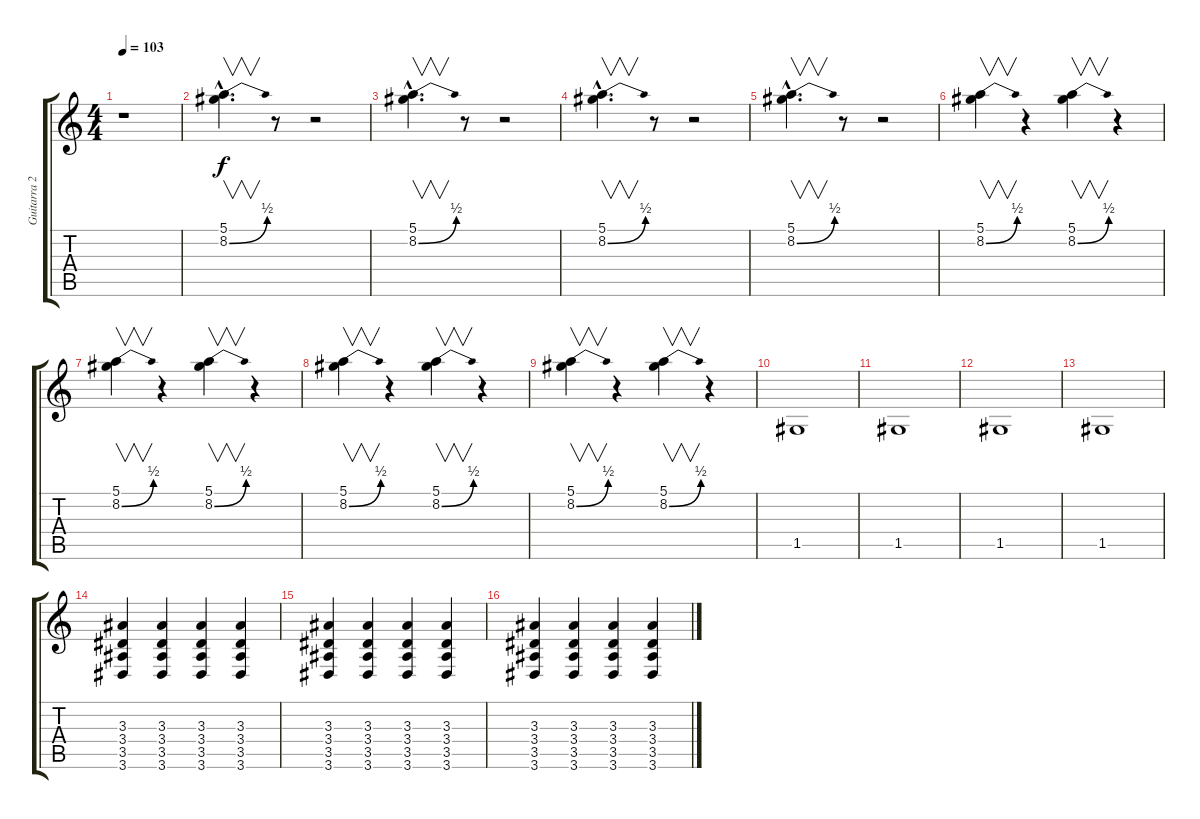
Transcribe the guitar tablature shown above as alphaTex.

\track ("Guitarra 2" "Guitarra 2") {instrument distortionguitar}
\staff {score tabs}
\tuning (E4 C4 G3 C3 G2 C2) {hide}
\ts (4 4)
\tempo 103
\clef g2
\ks c
r.1{dy f} |
(5.1{hac} 8.2{be (bend 0 0 60 2) hac}).4{v d volume 8} r.8 r.2 |
(5.1{hac} 8.2{be (bend 0 0 60 2) hac}).4{v d} r.8 r.2 |
(5.1{hac} 8.2{be (bend 0 0 60 2) hac}).4{v d} r.8 r.2 |
(5.1{hac} 8.2{be (bend 0 0 60 2) hac}).4{v d} r.8 r.2 |
(5.1 8.2{be (bend 0 0 60 2)}).4{v} r.4 (5.1 8.2{be (bend 0 0 60 2)}).4{v} r.4 |
(5.1 8.2{be (bend 0 0 60 2)}).4{v} r.4 (5.1 8.2{be (bend 0 0 60 2)}).4{v} r.4 |
(5.1 8.2{be (bend 0 0 60 2)}).4{v} r.4 (5.1 8.2{be (bend 0 0 60 2)}).4{v} r.4 |
(5.1 8.2{be (bend 0 0 60 2)}).4{v} r.4 (5.1 8.2{be (bend 0 0 60 2)}).4{v} r.4 |
1.5.1 |
1.5.1 |
1.5.1 |
1.5.1 |
(3.3 3.4 3.5 3.6).4{volume 13} (3.3 3.4 3.5 3.6).4 (3.3 3.4 3.5 3.6).4 (3.3 3.4 3.5 3.6).4 |
(3.3 3.4 3.5 3.6).4 (3.3 3.4 3.5 3.6).4 (3.3 3.4 3.5 3.6).4 (3.3 3.4 3.5 3.6).4 |
(3.3 3.4 3.5 3.6).4 (3.3 3.4 3.5 3.6).4 (3.3 3.4 3.5 3.6).4 (3.3 3.4 3.5 3.6).4
